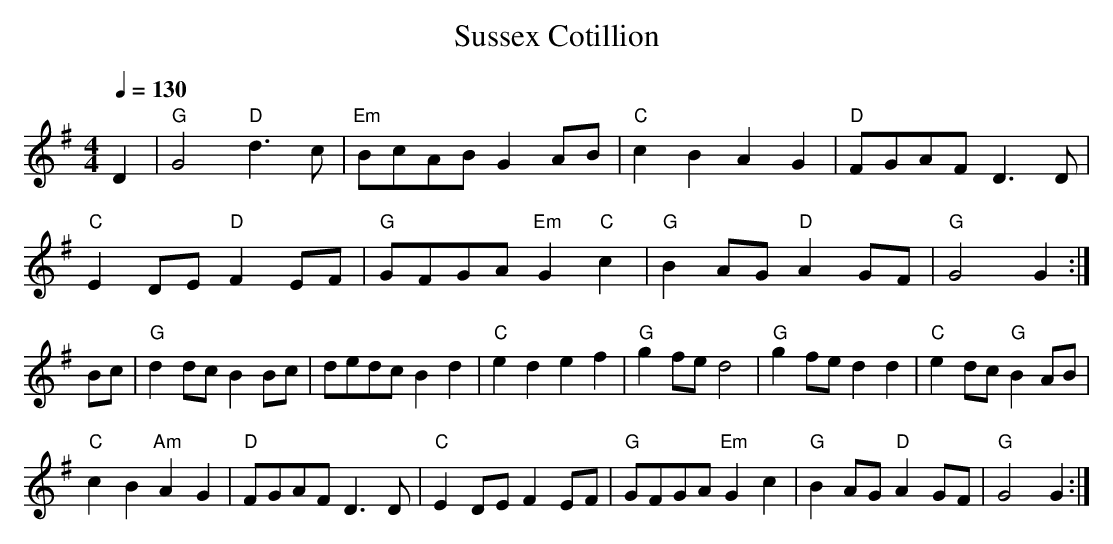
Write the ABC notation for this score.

X:1
T: Sussex Cotillion
Q: 1/4=130
M: 4/4
L: 1/4
K: G
D | "G" G2 "D" d>c | "Em" B/c/A/B/ G A/B/ | "C" c B A G | "D" F/G/A/F/ D>D |
"C" E D/E/ "D" F E/F/ | "G" G/F/G/A/ "Em" G "C" c | "G" B A/G/ "D" A G/F/ | "G" G2 G :|
B/c/ | "G" d d/c/ B B/c/ | d/e/d/c/ B d | "C" e d e f | "G" g f/e/ d2 |\
"G" g f/e/ d d | "C" e d/c/ "G" B A/B/ |
"C" c B "Am" A G | "D" F/G/A/F/ D>D |\
"C" E D/E/ F E/F/ | "G" G/F/G/A/ "Em" G c | "G" B A/G/ "D" A G/F/ | "G" G2 G :|
